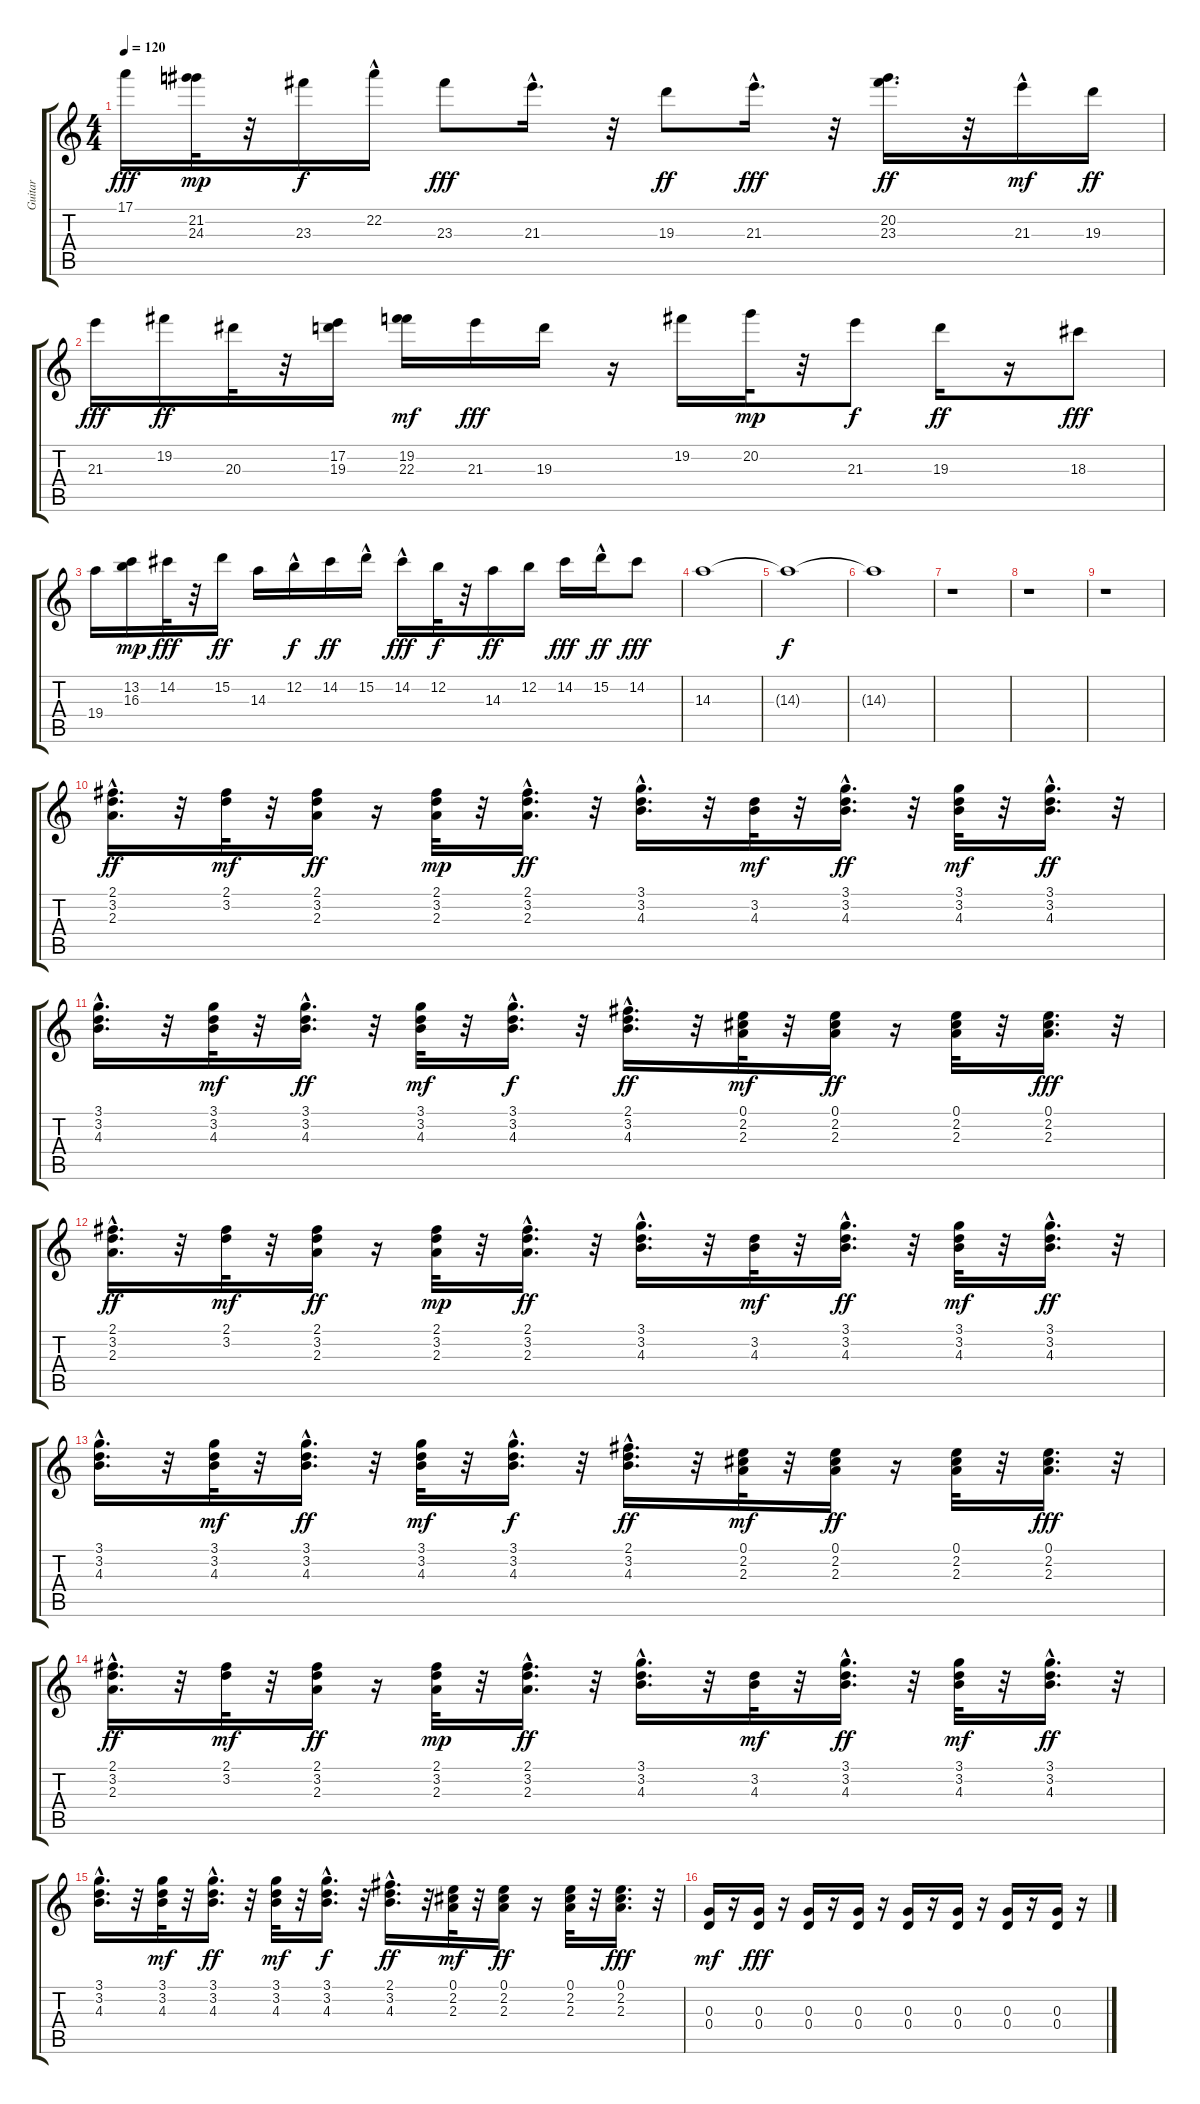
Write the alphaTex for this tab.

\track ("Guitar" "Guitar") {instrument distortionguitar}
\staff {score tabs}
\tuning (E4 B3 G3 D3 A2 E2) {hide}
\ts (4 4)
\tempo 120
\clef g2
\ks c
17.1.16{dy fff} (21.2 24.3).32{dy mp} r.32 23.3.16{dy f} 22.2{hac}.16 23.3.8{dy fff} 21.3{hac}.16{d} r.32 19.3.8{dy ff} 21.3{hac}.16{d dy fff} r.32 (20.2 23.3).16{d dy ff} r.32 21.3{hac}.16{dy mf} 19.3.16{dy ff} |
21.3.16{dy fff} 19.2.16{dy ff} 20.3.32 r.32 (17.2 19.3).16 (19.2 22.3).16{dy mf} 21.3.16{dy fff} 19.3.16 r.16 19.2.16 20.2.32{dy mp} r.32 21.3.8{dy f} 19.3.16{dy ff} r.16 18.3.8{dy fff} |
19.4.16 (13.2 16.3).16{dy mp} 14.2.32{dy fff} r.32 15.2.16{dy ff} 14.3.16 12.2{hac}.16{dy f} 14.2.16{dy ff} 15.2{hac}.16 14.2{hac}.16{dy fff} 12.2.32{dy f} r.32 14.3.16{dy ff} 12.2.16 14.2.16{dy fff} 15.2{hac}.16{dy ff} 14.2.8{dy fff} |
14.3.1 |
14.3{t}.1{dy f} |
14.3{t}.1 |
r.1 |
r.1 |
r.1 |
(2.1 3.2{hac} 2.3).16{d dy ff} r.32 (2.1 3.2).32{dy mf} r.32 (2.1 3.2 2.3).16{dy ff} r.16 (2.1 3.2 2.3).32{dy mp} r.32 (2.1{hac} 3.2 2.3).16{d dy ff} r.32 (3.1{hac} 3.2{hac} 4.3{hac}).16{d} r.32 (3.2 4.3).32{dy mf} r.32 (3.1 3.2 4.3{hac}).16{d dy ff} r.32 (3.1 3.2 4.3).32{dy mf} r.32 (3.1 3.2{hac} 4.3).16{d dy ff} r.32 |
(3.1 3.2{hac} 4.3{hac}).16{d} r.32 (3.1 3.2 4.3).32{dy mf} r.32 (3.1 3.2 4.3{hac}).16{d dy ff} r.32 (3.1 3.2 4.3).32{dy mf} r.32 (3.1 3.2{hac} 4.3).16{d dy f} r.32 (2.1{hac} 3.2{hac} 4.3{hac}).16{d dy ff} r.32 (0.1 2.2 2.3).32{dy mf} r.32 (0.1 2.2 2.3).16{dy ff} r.16 (0.1 2.2 2.3).32 r.32 (0.1 2.2 2.3).16{d dy fff} r.32 |
(2.1 3.2{hac} 2.3).16{d dy ff} r.32 (2.1 3.2).32{dy mf} r.32 (2.1 3.2 2.3).16{dy ff} r.16 (2.1 3.2 2.3).32{dy mp} r.32 (2.1{hac} 3.2 2.3).16{d dy ff} r.32 (3.1{hac} 3.2{hac} 4.3{hac}).16{d} r.32 (3.2 4.3).32{dy mf} r.32 (3.1 3.2 4.3{hac}).16{d dy ff} r.32 (3.1 3.2 4.3).32{dy mf} r.32 (3.1 3.2{hac} 4.3).16{d dy ff} r.32 |
(3.1 3.2{hac} 4.3{hac}).16{d} r.32 (3.1 3.2 4.3).32{dy mf} r.32 (3.1 3.2 4.3{hac}).16{d dy ff} r.32 (3.1 3.2 4.3).32{dy mf} r.32 (3.1 3.2{hac} 4.3).16{d dy f} r.32 (2.1{hac} 3.2{hac} 4.3{hac}).16{d dy ff} r.32 (0.1 2.2 2.3).32{dy mf} r.32 (0.1 2.2 2.3).16{dy ff} r.16 (0.1 2.2 2.3).32 r.32 (0.1 2.2 2.3).16{d dy fff} r.32 |
(2.1 3.2{hac} 2.3).16{d dy ff} r.32 (2.1 3.2).32{dy mf} r.32 (2.1 3.2 2.3).16{dy ff} r.16 (2.1 3.2 2.3).32{dy mp} r.32 (2.1{hac} 3.2 2.3).16{d dy ff} r.32 (3.1{hac} 3.2{hac} 4.3{hac}).16{d} r.32 (3.2 4.3).32{dy mf} r.32 (3.1 3.2 4.3{hac}).16{d dy ff} r.32 (3.1 3.2 4.3).32{dy mf} r.32 (3.1 3.2{hac} 4.3).16{d dy ff} r.32 |
(3.1 3.2{hac} 4.3{hac}).16{d} r.32 (3.1 3.2 4.3).32{dy mf} r.32 (3.1 3.2 4.3{hac}).16{d dy ff} r.32 (3.1 3.2 4.3).32{dy mf} r.32 (3.1 3.2{hac} 4.3).16{d dy f} r.32 (2.1{hac} 3.2{hac} 4.3{hac}).16{d dy ff} r.32 (0.1 2.2 2.3).32{dy mf} r.32 (0.1 2.2 2.3).16{dy ff} r.16 (0.1 2.2 2.3).32 r.32 (0.1 2.2 2.3).16{d dy fff} r.32 |
(0.3 0.4).16{dy mf} r.16 (0.3 0.4).16{dy fff} r.16 (0.3 0.4).16 r.16 (0.3 0.4).16 r.16 (0.3 0.4).16 r.16 (0.3 0.4).16 r.16 (0.3 0.4).16 r.16 (0.3 0.4).16 r.16
